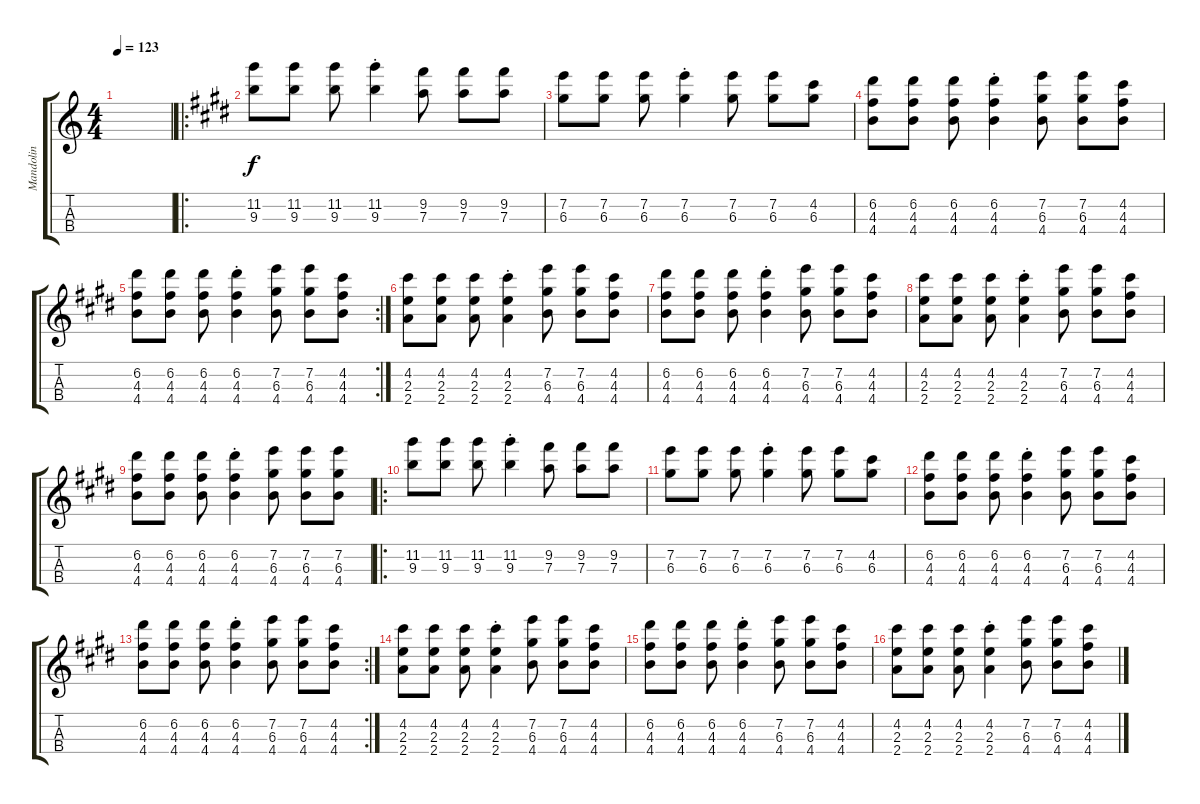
\track ("Mandolin" "Mandolin") {instrument acousticguitarnylon}
\staff {score tabs}
\tuning (E5 A4 D4 G3) {hide}
\ts (4 4)
\tempo 123
\clef g2
\ks c
|
\ro
\ks e
(11.2 9.3).8 (11.2 9.3).8 (11.2 9.3).8 (11.2{st} 9.3{st}).4 (9.2 7.3).8 (9.2 7.3).8 (9.2 7.3).8 |
\ks c#minor
(7.2 6.3).8 (7.2 6.3).8 (7.2 6.3).8 (7.2{st} 6.3{st}).4 (7.2 6.3).8 (7.2 6.3).8 (4.2 6.3).8 |
(6.2 4.3 4.4).8 (6.2 4.3 4.4).8 (6.2 4.3 4.4).8 (6.2{st} 4.3{st} 4.4{st}).4 (7.2 6.3 4.4).8 (7.2 6.3 4.4).8 (4.2 4.3 4.4).8 |
\rc 2
(6.2 4.3 4.4).8 (6.2 4.3 4.4).8 (6.2 4.3 4.4).8 (6.2{st} 4.3{st} 4.4{st}).4 (7.2 6.3 4.4).8 (7.2 6.3 4.4).8 (4.2 4.3 4.4).8 |
\ks e
(4.2 2.3 2.4).8 (4.2 2.3 2.4).8 (4.2 2.3 2.4).8 (4.2{st} 2.3{st} 2.4{st}).4 (7.2 6.3 4.4).8 (7.2 6.3 4.4).8 (4.2 4.3 4.4).8 |
\ks c#minor
(6.2 4.3 4.4).8 (6.2 4.3 4.4).8 (6.2 4.3 4.4).8 (6.2{st} 4.3{st} 4.4{st}).4 (7.2 6.3 4.4).8 (7.2 6.3 4.4).8 (4.2 4.3 4.4).8 |
(4.2 2.3 2.4).8 (4.2 2.3 2.4).8 (4.2 2.3 2.4).8 (4.2{st} 2.3{st} 2.4{st}).4 (7.2 6.3 4.4).8 (7.2 6.3 4.4).8 (4.2 4.3 4.4).8 |
(6.2 4.3 4.4).8 (6.2 4.3 4.4).8 (6.2 4.3 4.4).8 (6.2{st} 4.3{st} 4.4{st}).4 (7.2 6.3 4.4).8 (7.2 6.3 4.4).8 (7.2 6.3 4.4).8 |
\ro
\ks e
(11.2 9.3).8 (11.2 9.3).8 (11.2 9.3).8 (11.2{st} 9.3{st}).4 (9.2 7.3).8 (9.2 7.3).8 (9.2 7.3).8 |
\ks c#minor
(7.2 6.3).8 (7.2 6.3).8 (7.2 6.3).8 (7.2{st} 6.3{st}).4 (7.2 6.3).8 (7.2 6.3).8 (4.2 6.3).8 |
(6.2 4.3 4.4).8 (6.2 4.3 4.4).8 (6.2 4.3 4.4).8 (6.2{st} 4.3{st} 4.4{st}).4 (7.2 6.3 4.4).8 (7.2 6.3 4.4).8 (4.2 4.3 4.4).8 |
\rc 2
(6.2 4.3 4.4).8 (6.2 4.3 4.4).8 (6.2 4.3 4.4).8 (6.2{st} 4.3{st} 4.4{st}).4 (7.2 6.3 4.4).8 (7.2 6.3 4.4).8 (4.2 4.3 4.4).8 |
\ks e
(4.2 2.3 2.4).8 (4.2 2.3 2.4).8 (4.2 2.3 2.4).8 (4.2{st} 2.3{st} 2.4{st}).4 (7.2 6.3 4.4).8 (7.2 6.3 4.4).8 (4.2 4.3 4.4).8 |
(6.2 4.3 4.4).8 (6.2 4.3 4.4).8 (6.2 4.3 4.4).8 (6.2{st} 4.3{st} 4.4{st}).4 (7.2 6.3 4.4).8 (7.2 6.3 4.4).8 (4.2 4.3 4.4).8 |
(4.2 2.3 2.4).8 (4.2 2.3 2.4).8 (4.2 2.3 2.4).8 (4.2{st} 2.3{st} 2.4{st}).4 (7.2 6.3 4.4).8 (7.2 6.3 4.4).8 (4.2 4.3 4.4).8
